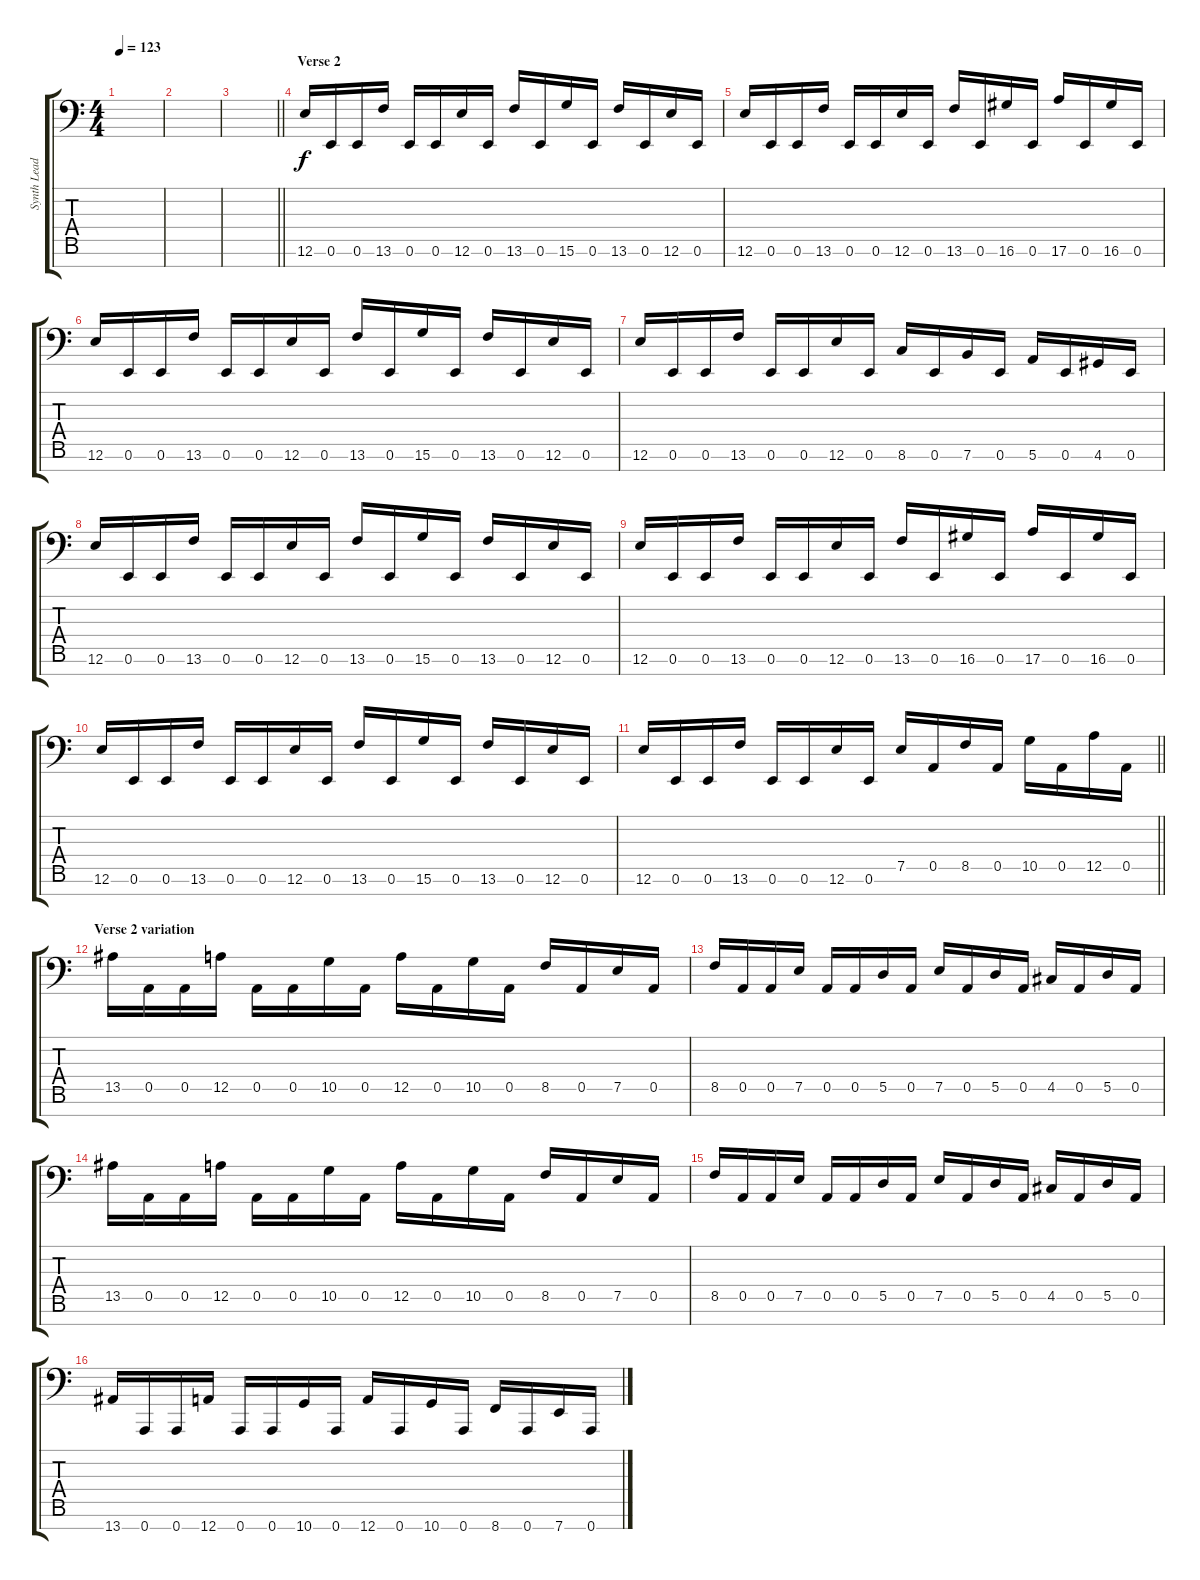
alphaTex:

\track ("Synth Lead" "Synth Lead") {instrument lead2sawtooth}
\staff {score tabs}
\tuning (E4 B3 G3 D3 A2 E2 A1) {hide}
\ts (4 4)
\tempo 123
\clef f4
\ks c
|
|
\barLineRight lightlight
|
\section ("" "Verse 2")
12.6.16 0.6.16 0.6.16 13.6.16 0.6.16 0.6.16 12.6.16 0.6.16 13.6.16 0.6.16 15.6.16 0.6.16 13.6.16 0.6.16 12.6.16 0.6.16 |
12.6.16 0.6.16 0.6.16 13.6.16 0.6.16 0.6.16 12.6.16 0.6.16 13.6.16 0.6.16 16.6.16 0.6.16 17.6.16 0.6.16 16.6.16 0.6.16 |
12.6.16 0.6.16 0.6.16 13.6.16 0.6.16 0.6.16 12.6.16 0.6.16 13.6.16 0.6.16 15.6.16 0.6.16 13.6.16 0.6.16 12.6.16 0.6.16 |
12.6.16 0.6.16 0.6.16 13.6.16 0.6.16 0.6.16 12.6.16 0.6.16 8.6.16 0.6.16 7.6.16 0.6.16 5.6.16 0.6.16 4.6.16 0.6.16 |
12.6.16 0.6.16 0.6.16 13.6.16 0.6.16 0.6.16 12.6.16 0.6.16 13.6.16 0.6.16 15.6.16 0.6.16 13.6.16 0.6.16 12.6.16 0.6.16 |
12.6.16 0.6.16 0.6.16 13.6.16 0.6.16 0.6.16 12.6.16 0.6.16 13.6.16 0.6.16 16.6.16 0.6.16 17.6.16 0.6.16 16.6.16 0.6.16 |
12.6.16 0.6.16 0.6.16 13.6.16 0.6.16 0.6.16 12.6.16 0.6.16 13.6.16 0.6.16 15.6.16 0.6.16 13.6.16 0.6.16 12.6.16 0.6.16 |
\barLineRight lightlight
12.6.16 0.6.16 0.6.16 13.6.16 0.6.16 0.6.16 12.6.16 0.6.16 7.5.16 0.5.16 8.5.16 0.5.16 10.5.16 0.5.16 12.5.16 0.5.16 |
\section ("" "Verse 2 variation")
13.5.16 0.5.16 0.5.16 12.5.16 0.5.16 0.5.16 10.5.16 0.5.16 12.5.16 0.5.16 10.5.16 0.5.16 8.5.16 0.5.16 7.5.16 0.5.16 |
8.5.16 0.5.16 0.5.16 7.5.16 0.5.16 0.5.16 5.5.16 0.5.16 7.5.16 0.5.16 5.5.16 0.5.16 4.5.16 0.5.16 5.5.16 0.5.16 |
13.5.16 0.5.16 0.5.16 12.5.16 0.5.16 0.5.16 10.5.16 0.5.16 12.5.16 0.5.16 10.5.16 0.5.16 8.5.16 0.5.16 7.5.16 0.5.16 |
8.5.16 0.5.16 0.5.16 7.5.16 0.5.16 0.5.16 5.5.16 0.5.16 7.5.16 0.5.16 5.5.16 0.5.16 4.5.16 0.5.16 5.5.16 0.5.16 |
13.7.16 0.7.16 0.7.16 12.7.16 0.7.16 0.7.16 10.7.16 0.7.16 12.7.16 0.7.16 10.7.16 0.7.16 8.7.16 0.7.16 7.7.16 0.7.16
